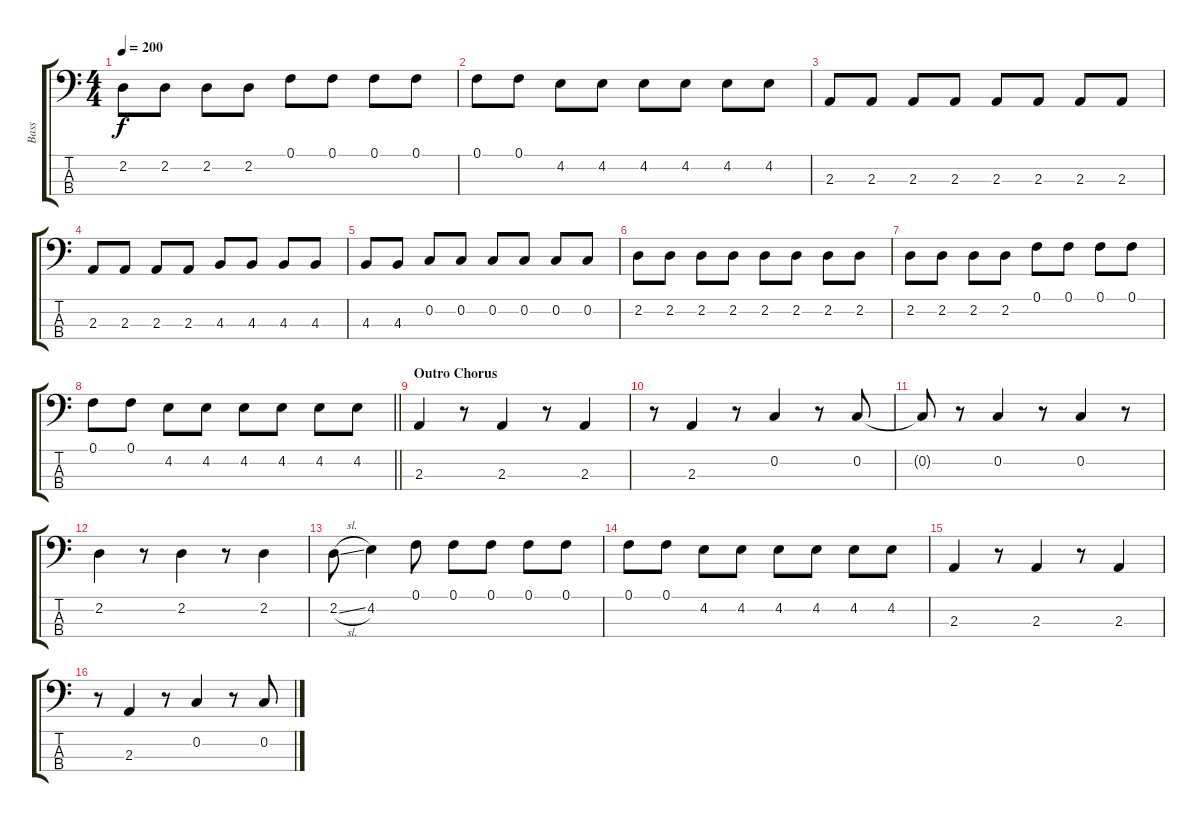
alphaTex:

\track ("Bass" "Bass") {instrument electricbassfinger}
\staff {score tabs}
\tuning (F2 C2 G1 D1) {hide}
\ts (4 4)
\tempo 200
\clef f4
\ks c
2.2.8{dy f} 2.2.8 2.2.8 2.2.8 0.1.8 0.1.8 0.1.8 0.1.8 |
0.1.8 0.1.8 4.2.8 4.2.8 4.2.8 4.2.8 4.2.8 4.2.8 |
2.3.8 2.3.8 2.3.8 2.3.8 2.3.8 2.3.8 2.3.8 2.3.8 |
2.3.8 2.3.8 2.3.8 2.3.8 4.3.8 4.3.8 4.3.8 4.3.8 |
4.3.8 4.3.8 0.2.8 0.2.8 0.2.8 0.2.8 0.2.8 0.2.8 |
2.2.8 2.2.8 2.2.8 2.2.8 2.2.8 2.2.8 2.2.8 2.2.8 |
2.2.8 2.2.8 2.2.8 2.2.8 0.1.8 0.1.8 0.1.8 0.1.8 |
\barLineRight lightlight
0.1.8 0.1.8 4.2.8 4.2.8 4.2.8 4.2.8 4.2.8 4.2.8 |
\section ("" "Outro Chorus")
2.3.4 r.8 2.3.4 r.8 2.3.4 |
r.8 2.3.4 r.8 0.2.4 r.8 0.2.8 |
0.2{t}.8 r.8 0.2.4 r.8 0.2.4 r.8 |
2.2.4 r.8 2.2.4 r.8 2.2.4 |
2.2{sl}.8 4.2.4 0.1.8 0.1.8 0.1.8 0.1.8 0.1.8 |
0.1.8 0.1.8 4.2.8 4.2.8 4.2.8 4.2.8 4.2.8 4.2.8 |
2.3.4 r.8 2.3.4 r.8 2.3.4 |
r.8 2.3.4 r.8 0.2.4 r.8 0.2.8
